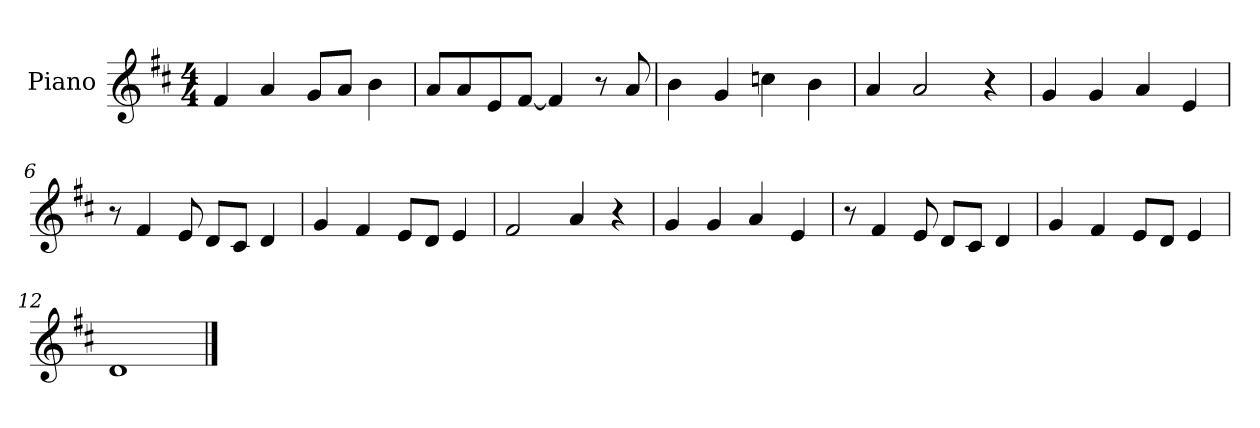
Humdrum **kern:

**kern
*part1
*staff1
*I"Piano
*I'Pno.
*clefG2
*k[f#c#]
*M4/4
*MM122
=1
4f#/
4a/
8g/L
8a/J
4b\
=2
*MM144
8a/L
8a/
8e/
[8f#/J
4f#/]
8r
8a/
=3
*MM122
4b\
4g/
4ccn\
4b\
=4
*MM151
4a/
2a/
4r
!!LO:LB:g=z
=5
*MM140
4g/
4g/
4a/
4e/
=6
*MM140
8r
4f#/
8e/
8d/L
8c#/J
4d/
=7
*MM132
4g/
4f#/
8e/L
8d/J
4e/
=8
*MM133
2f#/
4a/
4r
!!LO:LB:g=z
=9
*MM137
4g/
4g/
4a/
4e/
=10
*MM139
8r
4f#/
8e/
8d/L
8c#/J
4d/
=11
*MM125
4g/
4f#/
8e/L
8d/J
4e/
=12
*MM129
1d
==
*-
